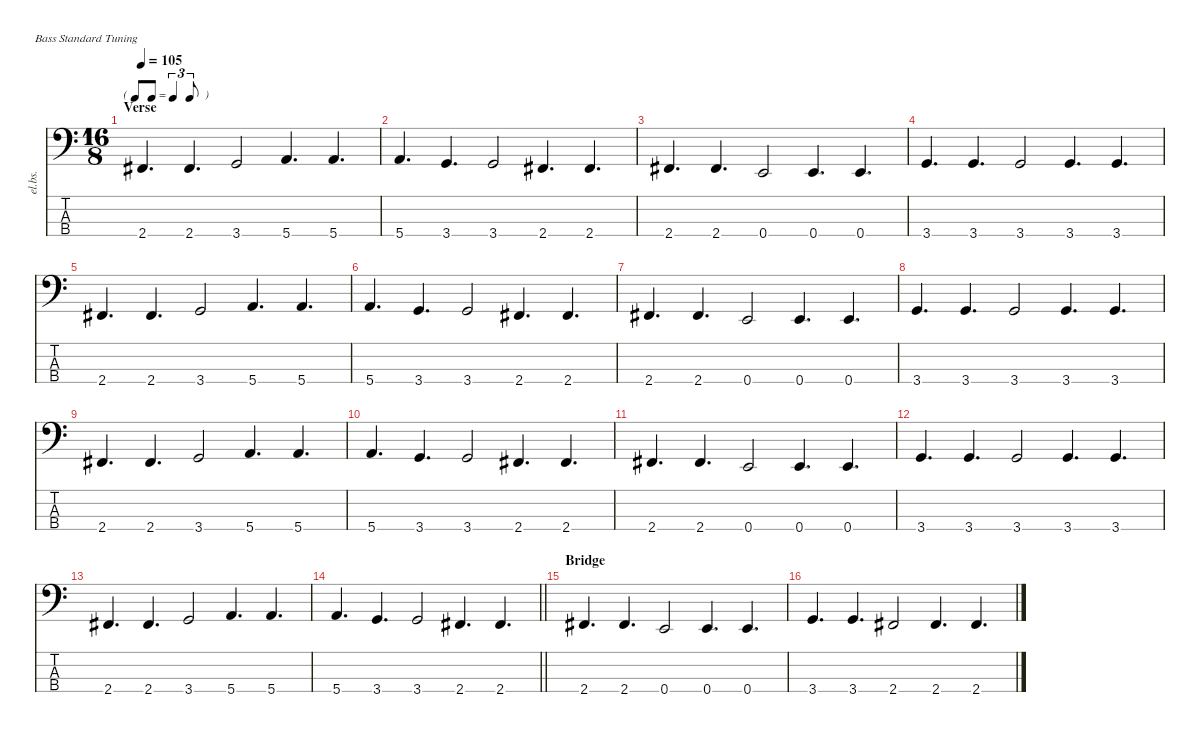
\defaultSystemsLayout 4
\hideDynamics
\bracketExtendMode nobrackets
\otherSystemsTrackNameOrientation horizontal
\track ("Bass" "el.bs.") {instrument electricbassfinger}
\staff {score tabs}
\tuning (G2 D2 A1 E1)
\ts (16 8)
\tf triplet8th
\section ("" "Verse")
\tempo 105
\clef f4
\ks c
2.4{acc #}.4{d dy f beam Up} 2.4{acc #}.4{d beam Up} 3.4.2{beam Up} 5.4.4{d beam Up} 5.4.4{d beam Up} |
5.4.4{d beam Up} 3.4.4{d beam Up} 3.4.2{beam Up} 2.4{acc #}.4{d beam Up} 2.4{acc #}.4{d beam Up} |
2.4{acc #}.4{d beam Up} 2.4{acc #}.4{d beam Up} 0.4.2{beam Up} 0.4.4{d beam Up} 0.4.4{d beam Up} |
3.4.4{d beam Up} 3.4.4{d beam Up} 3.4.2{beam Up} 3.4.4{d beam Up} 3.4.4{d beam Up} |
2.4{acc #}.4{d beam Up} 2.4{acc #}.4{d beam Up} 3.4.2{beam Up} 5.4.4{d beam Up} 5.4.4{d beam Up} |
5.4.4{d beam Up} 3.4.4{d beam Up} 3.4.2{beam Up} 2.4{acc #}.4{d beam Up} 2.4{acc #}.4{d beam Up} |
2.4{acc #}.4{d beam Up} 2.4{acc #}.4{d beam Up} 0.4.2{beam Up} 0.4.4{d beam Up} 0.4.4{d beam Up} |
3.4.4{d beam Up} 3.4.4{d beam Up} 3.4.2{beam Up} 3.4.4{d beam Up} 3.4.4{d beam Up} |
2.4{acc #}.4{d beam Up} 2.4{acc #}.4{d beam Up} 3.4.2{beam Up} 5.4.4{d beam Up} 5.4.4{d beam Up} |
5.4.4{d beam Up} 3.4.4{d beam Up} 3.4.2{beam Up} 2.4{acc #}.4{d beam Up} 2.4{acc #}.4{d beam Up} |
2.4{acc #}.4{d beam Up} 2.4{acc #}.4{d beam Up} 0.4.2{beam Up} 0.4.4{d beam Up} 0.4.4{d beam Up} |
3.4.4{d beam Up} 3.4.4{d beam Up} 3.4.2{beam Up} 3.4.4{d beam Up} 3.4.4{d beam Up} |
2.4{acc #}.4{d beam Up} 2.4{acc #}.4{d beam Up} 3.4.2{beam Up} 5.4.4{d beam Up} 5.4.4{d beam Up} |
\barLineRight lightlight
5.4.4{d beam Up} 3.4.4{d beam Up} 3.4.2{beam Up} 2.4{acc #}.4{d beam Up} 2.4{acc #}.4{d beam Up} |
\section ("" "Bridge")
2.4{acc #}.4{d beam Up} 2.4{acc #}.4{d beam Up} 0.4.2{beam Up} 0.4.4{d beam Up} 0.4.4{d beam Up} |
3.4.4{d beam Up} 3.4.4{d beam Up} 2.4{acc #}.2{beam Up} 2.4{acc #}.4{d beam Up} 2.4{acc #}.4{d beam Up}
